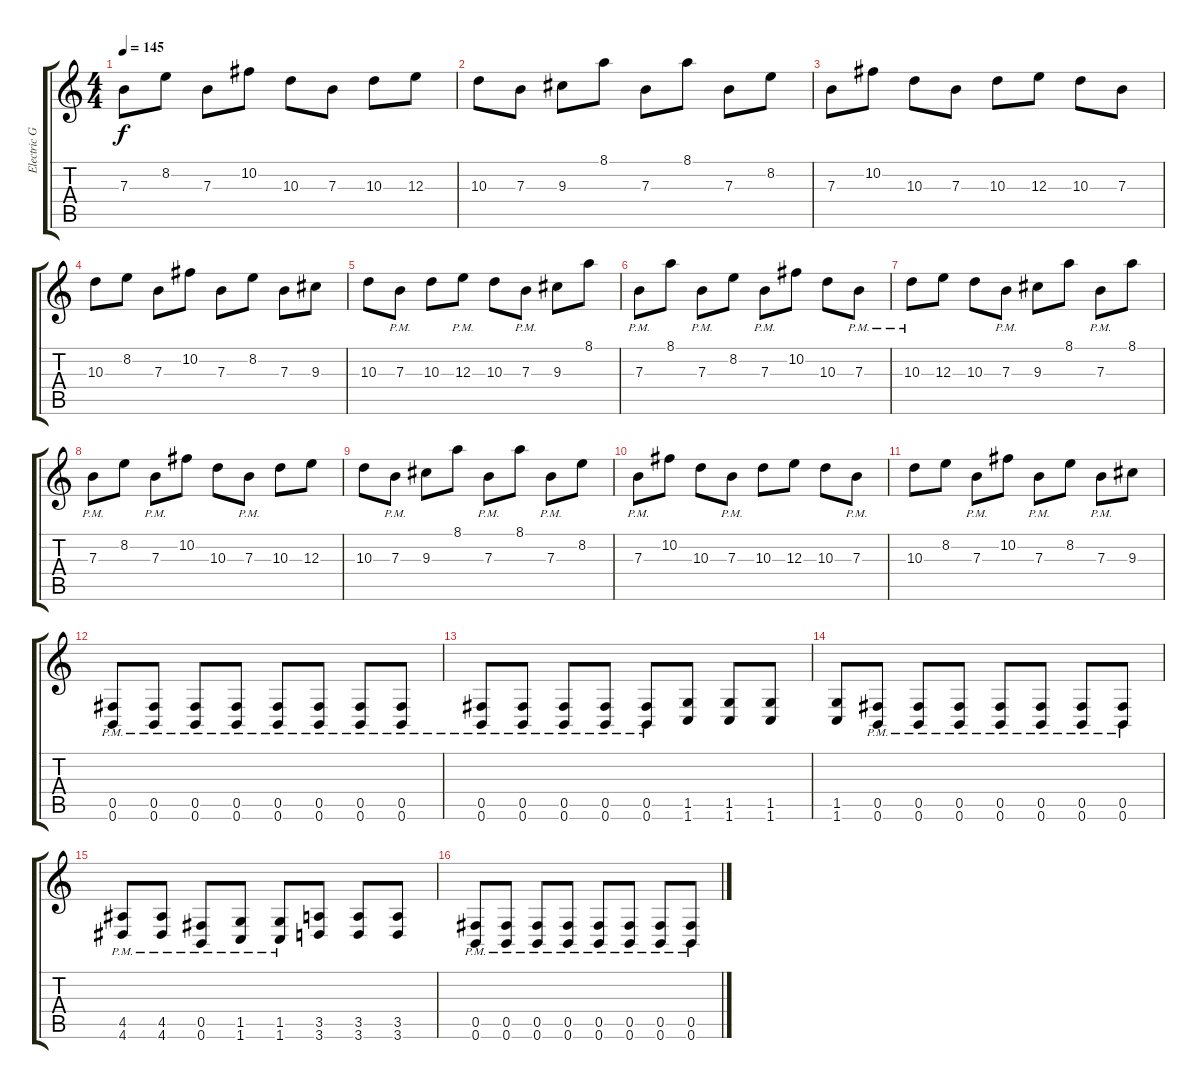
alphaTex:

\track ("Electric Guitar" "Electric G") {instrument distortionguitar}
\staff {score tabs}
\tuning (Db4 Ab3 E3 B2 Gb2 B1) {hide}
\ts (4 4)
\tempo 145
\clef g2
\ks c
7.3.8{dy f} 8.2.8 7.3.8 10.2.8 10.3.8 7.3.8 10.3.8 12.3.8 |
10.3.8 7.3.8 9.3.8 8.1.8 7.3.8 8.1.8 7.3.8 8.2.8 |
7.3.8 10.2.8 10.3.8 7.3.8 10.3.8 12.3.8 10.3.8 7.3.8 |
10.3.8 8.2.8 7.3.8 10.2.8 7.3.8 8.2.8 7.3.8 9.3.8 |
10.3.8 7.3{pm}.8 10.3.8 12.3{pm}.8 10.3.8 7.3{pm}.8 9.3.8 8.1.8 |
7.3{pm}.8 8.1.8 7.3{pm}.8 8.2.8 7.3{pm}.8 10.2.8 10.3.8 7.3{pm}.8 |
10.3{pm}.8 12.3.8 10.3.8 7.3{pm}.8 9.3.8 8.1.8 7.3{pm}.8 8.1.8 |
7.3{pm}.8 8.2.8 7.3{pm}.8 10.2.8 10.3.8 7.3{pm}.8 10.3.8 12.3.8 |
10.3.8 7.3{pm}.8 9.3.8 8.1.8 7.3{pm}.8 8.1.8 7.3{pm}.8 8.2.8 |
7.3{pm}.8 10.2.8 10.3.8 7.3{pm}.8 10.3.8 12.3.8 10.3.8 7.3{pm}.8 |
10.3.8 8.2.8 7.3{pm}.8 10.2.8 7.3{pm}.8 8.2.8 7.3{pm}.8 9.3.8 |
(0.5{pm} 0.6{pm}).8 (0.5{pm} 0.6{pm}).8 (0.5{pm} 0.6{pm}).8 (0.5{pm} 0.6{pm}).8 (0.5{pm} 0.6{pm}).8 (0.5{pm} 0.6{pm}).8 (0.5{pm} 0.6{pm}).8 (0.5{pm} 0.6{pm}).8 |
(0.5{pm} 0.6{pm}).8 (0.5{pm} 0.6{pm}).8 (0.5{pm} 0.6{pm}).8 (0.5{pm} 0.6{pm}).8 (0.5{pm} 0.6{pm}).8 (1.5 1.6).8 (1.5 1.6).8 (1.5 1.6).8 |
(1.5 1.6).8 (0.5{pm} 0.6{pm}).8 (0.5{pm} 0.6{pm}).8 (0.5{pm} 0.6{pm}).8 (0.5{pm} 0.6{pm}).8 (0.5{pm} 0.6{pm}).8 (0.5{pm} 0.6{pm}).8 (0.5{pm} 0.6{pm}).8 |
(4.5{pm} 4.6{pm}).8 (4.5{pm} 4.6{pm}).8 (0.5{pm} 0.6{pm}).8 (1.5{pm} 1.6{pm}).8 (1.5{pm} 1.6{pm}).8 (3.5 3.6).8 (3.5 3.6).8 (3.5 3.6).8 |
(0.5{pm} 0.6{pm}).8 (0.5{pm} 0.6{pm}).8 (0.5{pm} 0.6{pm}).8 (0.5{pm} 0.6{pm}).8 (0.5{pm} 0.6{pm}).8 (0.5{pm} 0.6{pm}).8 (0.5{pm} 0.6{pm}).8 (0.5{pm} 0.6{pm}).8
